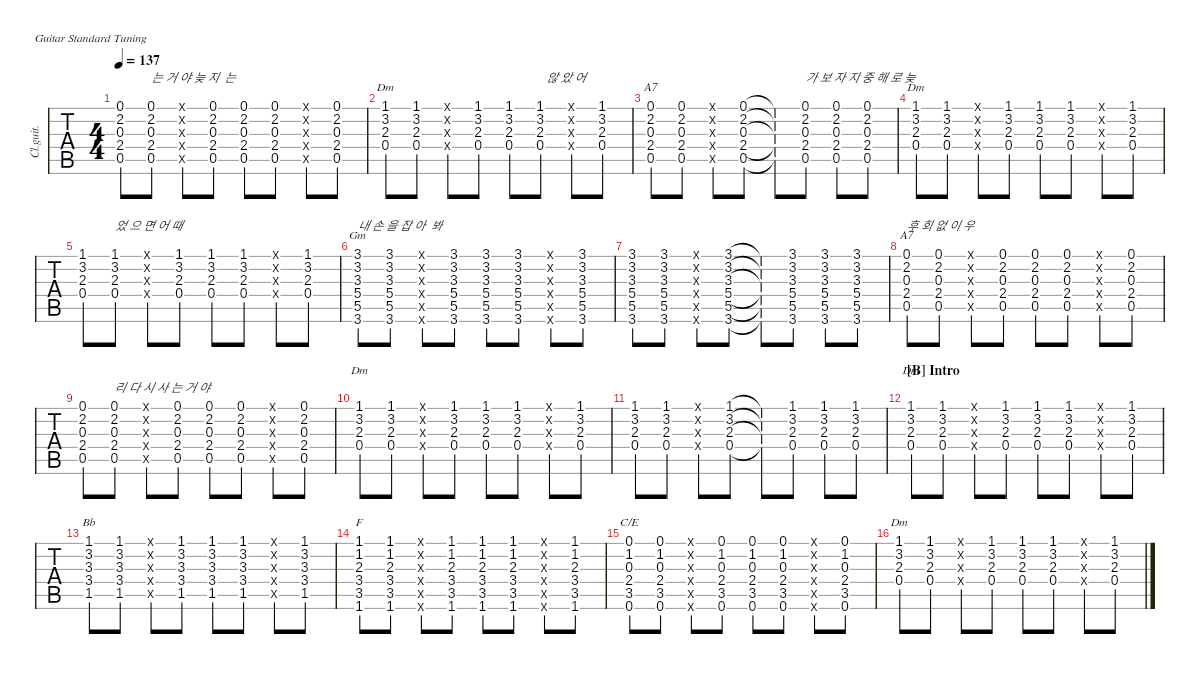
\defaultSystemsLayout 4
\hideDynamics
\bracketExtendMode nobrackets
\track ("Guitar2" "Cl.guit.") {defaultSystemsLayout 4 instrument electricguitarclean}
\staff {tabs}
\tuning (E4 B3 G3 D3 A2 E2)
\chord ("Dm" 1 3 2 0 x x) {showdiagram false showfingering false}
\chord ("Bb" 1 3 3 3 1 x) {showdiagram false showfingering false barre 1}
\chord ("F" 1 1 2 3 3 1) {showdiagram false showfingering false barre (1 1)}
\chord ("C/E" 0 1 0 2 3 0) {showdiagram false showfingering false}
\chord ("Gm" 3 3 3 5 5 3) {showdiagram false showfingering false barre (3 3 3)}
\chord ("A7" 0 2 0 2 0 x) {showdiagram false showfingering false}
\ts (4 4)
\tempo 137
\clef g2
\ks f
(0.5{acc forcenatural} 2.4{acc forcenatural} 0.3{acc forcenatural} 2.2{acc b} 0.1{acc forcenatural}).8{dy mf} (0.5{acc forcenatural} 2.4{acc forcenatural} 0.3{acc forcenatural} 2.2{acc b} 0.1{acc forcenatural}).8{txt "는 거 야 늦 지  는 "} (0.5{x acc forcenatural} 2.4{x acc forcenatural} 0.3{x acc forcenatural} 2.2{x acc b} 0.1{x acc forcenatural}).8 (0.5{acc forcenatural} 2.4{acc forcenatural} 0.3{acc forcenatural} 2.2{acc b} 0.1{acc forcenatural}).8 (0.5{acc forcenatural} 2.4{acc forcenatural} 0.3{acc forcenatural} 2.2{acc b} 0.1{acc forcenatural}).8 (0.5{acc forcenatural} 2.4{acc forcenatural} 0.3{acc forcenatural} 2.2{acc b} 0.1{acc forcenatural}).8 (0.5{x acc forcenatural} 2.4{x acc forcenatural} 0.3{x acc forcenatural} 2.2{x acc b} 0.1{x acc forcenatural}).8 (0.5{acc forcenatural} 2.4{acc forcenatural} 0.3{acc forcenatural} 2.2{acc b} 0.1{acc forcenatural}).8 |
(0.4{acc forcenatural} 2.3{acc forcenatural} 3.2{acc forcenatural} 1.1{acc forcenatural}).8{ch "Dm"} (0.4{acc forcenatural} 2.3{acc forcenatural} 3.2{acc forcenatural} 1.1{acc forcenatural}).8 (0.4{x acc forcenatural} 2.3{x acc forcenatural} 3.2{x acc forcenatural} 1.1{x acc forcenatural}).8 (0.4{acc forcenatural} 2.3{acc forcenatural} 3.2{acc forcenatural} 1.1{acc forcenatural}).8 (0.4{acc forcenatural} 2.3{acc forcenatural} 3.2{acc forcenatural} 1.1{acc forcenatural}).8 (0.4{acc forcenatural} 2.3{acc forcenatural} 3.2{acc forcenatural} 1.1{acc forcenatural}).8{txt "  않 았 어"} (0.4{x acc forcenatural} 2.3{x acc forcenatural} 3.2{x acc forcenatural} 1.1{x acc forcenatural}).8 (0.4{acc forcenatural} 2.3{acc forcenatural} 3.2{acc forcenatural} 1.1{acc forcenatural}).8 |
(0.5{acc forcenatural} 2.4{acc forcenatural} 0.3{acc forcenatural} 2.2{acc b} 0.1{acc forcenatural}).8{ch "A7"} (0.5{acc forcenatural} 2.4{acc forcenatural} 0.3{acc forcenatural} 2.2{acc b} 0.1{acc forcenatural}).8 (0.5{x acc forcenatural} 2.4{x acc forcenatural} 0.3{x acc forcenatural} 2.2{x acc b} 0.1{x acc forcenatural}).8 (0.5{acc forcenatural} 2.4{acc forcenatural} 0.3{acc forcenatural} 2.2{acc b} 0.1{acc forcenatural}).8 (0.5{t acc forcenatural} 2.4{t acc forcenatural} 0.3{t acc forcenatural} 2.2{t acc b} 0.1{t acc forcenatural}).8 (0.5{acc forcenatural} 2.4{acc forcenatural} 0.3{acc forcenatural} 2.2{acc b} 0.1{acc forcenatural}).8{txt "가 보 자 지 중 해 로 늦"} (0.5{acc forcenatural} 2.4{acc forcenatural} 0.3{acc forcenatural} 2.2{acc b} 0.1{acc forcenatural}).8 (0.5{acc forcenatural} 2.4{acc forcenatural} 0.3{acc forcenatural} 2.2{acc b} 0.1{acc forcenatural}).8 |
(0.4{acc forcenatural} 2.3{acc forcenatural} 3.2{acc forcenatural} 1.1{acc forcenatural}).8{ch "Dm"} (0.4{acc forcenatural} 2.3{acc forcenatural} 3.2{acc forcenatural} 1.1{acc forcenatural}).8 (0.4{x acc forcenatural} 2.3{x acc forcenatural} 3.2{x acc forcenatural} 1.1{x acc forcenatural}).8 (0.4{acc forcenatural} 2.3{acc forcenatural} 3.2{acc forcenatural} 1.1{acc forcenatural}).8 (0.4{acc forcenatural} 2.3{acc forcenatural} 3.2{acc forcenatural} 1.1{acc forcenatural}).8 (0.4{acc forcenatural} 2.3{acc forcenatural} 3.2{acc forcenatural} 1.1{acc forcenatural}).8 (0.4{x acc forcenatural} 2.3{x acc forcenatural} 3.2{x acc forcenatural} 1.1{x acc forcenatural}).8 (0.4{acc forcenatural} 2.3{acc forcenatural} 3.2{acc forcenatural} 1.1{acc forcenatural}).8 |
(0.4{acc forcenatural} 2.3{acc forcenatural} 3.2{acc forcenatural} 1.1{acc forcenatural}).8 (0.4{acc forcenatural} 2.3{acc forcenatural} 3.2{acc forcenatural} 1.1{acc forcenatural}).8{txt "었 으 면 어 때"} (0.4{x acc forcenatural} 2.3{x acc forcenatural} 3.2{x acc forcenatural} 1.1{x acc forcenatural}).8 (0.4{acc forcenatural} 2.3{acc forcenatural} 3.2{acc forcenatural} 1.1{acc forcenatural}).8 (0.4{acc forcenatural} 2.3{acc forcenatural} 3.2{acc forcenatural} 1.1{acc forcenatural}).8 (0.4{acc forcenatural} 2.3{acc forcenatural} 3.2{acc forcenatural} 1.1{acc forcenatural}).8 (0.4{x acc forcenatural} 2.3{x acc forcenatural} 3.2{x acc forcenatural} 1.1{x acc forcenatural}).8 (0.4{acc forcenatural} 2.3{acc forcenatural} 3.2{acc forcenatural} 1.1{acc forcenatural}).8 |
(5.4{acc forcenatural} 3.3{acc b} 3.2{acc forcenatural} 3.1{acc forcenatural} 5.5{acc forcenatural} 3.6{acc forcenatural}).8{ch "Gm" txt "내 손 을 잡 아  봐"} (5.4{acc forcenatural} 3.3{acc b} 3.2{acc forcenatural} 3.1{acc forcenatural} 5.5{acc forcenatural} 3.6{acc forcenatural}).8 (5.4{x acc forcenatural} 3.3{x acc b} 3.2{x acc forcenatural} 3.1{x acc forcenatural} 5.5{x acc forcenatural} 3.6{x acc forcenatural}).8 (5.4{acc forcenatural} 3.3{acc b} 3.2{acc forcenatural} 3.1{acc forcenatural} 5.5{acc forcenatural} 3.6{acc forcenatural}).8 (5.4{acc forcenatural} 3.3{acc b} 3.2{acc forcenatural} 3.1{acc forcenatural} 5.5{acc forcenatural} 3.6{acc forcenatural}).8 (5.4{acc forcenatural} 3.3{acc b} 3.2{acc forcenatural} 3.1{acc forcenatural} 5.5{acc forcenatural} 3.6{acc forcenatural}).8 (5.4{x acc forcenatural} 3.3{x acc b} 3.2{x acc forcenatural} 3.1{x acc forcenatural} 5.5{x acc forcenatural} 3.6{x acc forcenatural}).8 (5.4{acc forcenatural} 3.3{acc b} 3.2{acc forcenatural} 3.1{acc forcenatural} 5.5{acc forcenatural} 3.6{acc forcenatural}).8 |
(5.4{acc forcenatural} 3.3{acc b} 3.2{acc forcenatural} 3.1{acc forcenatural} 5.5{acc forcenatural} 3.6{acc forcenatural}).8 (5.4{acc forcenatural} 3.3{acc b} 3.2{acc forcenatural} 3.1{acc forcenatural} 5.5{acc forcenatural} 3.6{acc forcenatural}).8 (5.4{x acc forcenatural} 3.3{x acc b} 3.2{x acc forcenatural} 3.1{x acc forcenatural} 5.5{x acc forcenatural} 3.6{x acc forcenatural}).8 (5.4{acc forcenatural} 3.3{acc b} 3.2{acc forcenatural} 3.1{acc forcenatural} 5.5{acc forcenatural} 3.6{acc forcenatural}).8 (5.4{t acc forcenatural} 3.3{t acc b} 3.2{t acc forcenatural} 3.1{t acc forcenatural} 5.5{t acc forcenatural} 3.6{t acc forcenatural}).8 (5.4{acc forcenatural} 3.3{acc b} 3.2{acc forcenatural} 3.1{acc forcenatural} 5.5{acc forcenatural} 3.6{acc forcenatural}).8 (5.4{acc forcenatural} 3.3{acc b} 3.2{acc forcenatural} 3.1{acc forcenatural} 5.5{acc forcenatural} 3.6{acc forcenatural}).8 (5.4{acc forcenatural} 3.3{acc b} 3.2{acc forcenatural} 3.1{acc forcenatural} 5.5{acc forcenatural} 3.6{acc forcenatural}).8 |
(0.5{acc forcenatural} 2.4{acc forcenatural} 0.3{acc forcenatural} 2.2{acc b} 0.1{acc forcenatural}).8{ch "A7" txt "후 회 없 이 우"} (0.5{acc forcenatural} 2.4{acc forcenatural} 0.3{acc forcenatural} 2.2{acc b} 0.1{acc forcenatural}).8 (0.5{x acc forcenatural} 2.4{x acc forcenatural} 0.3{x acc forcenatural} 2.2{x acc b} 0.1{x acc forcenatural}).8 (0.5{acc forcenatural} 2.4{acc forcenatural} 0.3{acc forcenatural} 2.2{acc b} 0.1{acc forcenatural}).8 (0.5{acc forcenatural} 2.4{acc forcenatural} 0.3{acc forcenatural} 2.2{acc b} 0.1{acc forcenatural}).8 (0.5{acc forcenatural} 2.4{acc forcenatural} 0.3{acc forcenatural} 2.2{acc b} 0.1{acc forcenatural}).8 (0.5{x acc forcenatural} 2.4{x acc forcenatural} 0.3{x acc forcenatural} 2.2{x acc b} 0.1{x acc forcenatural}).8 (0.5{acc forcenatural} 2.4{acc forcenatural} 0.3{acc forcenatural} 2.2{acc b} 0.1{acc forcenatural}).8 |
(0.5{acc forcenatural} 2.4{acc forcenatural} 0.3{acc forcenatural} 2.2{acc b} 0.1{acc forcenatural}).8 (0.5{acc forcenatural} 2.4{acc forcenatural} 0.3{acc forcenatural} 2.2{acc b} 0.1{acc forcenatural}).8{txt "리 다 시 사 는 거 야"} (0.5{x acc forcenatural} 2.4{x acc forcenatural} 0.3{x acc forcenatural} 2.2{x acc b} 0.1{x acc forcenatural}).8 (0.5{acc forcenatural} 2.4{acc forcenatural} 0.3{acc forcenatural} 2.2{acc b} 0.1{acc forcenatural}).8 (0.5{acc forcenatural} 2.4{acc forcenatural} 0.3{acc forcenatural} 2.2{acc b} 0.1{acc forcenatural}).8 (0.5{acc forcenatural} 2.4{acc forcenatural} 0.3{acc forcenatural} 2.2{acc b} 0.1{acc forcenatural}).8 (0.5{x acc forcenatural} 2.4{x acc forcenatural} 0.3{x acc forcenatural} 2.2{x acc b} 0.1{x acc forcenatural}).8 (0.5{acc forcenatural} 2.4{acc forcenatural} 0.3{acc forcenatural} 2.2{acc b} 0.1{acc forcenatural}).8 |
(0.4{acc forcenatural} 2.3{acc forcenatural} 3.2{acc forcenatural} 1.1{acc forcenatural}).8{ch "Dm"} (0.4{acc forcenatural} 2.3{acc forcenatural} 3.2{acc forcenatural} 1.1{acc forcenatural}).8 (0.4{x acc forcenatural} 2.3{x acc forcenatural} 3.2{x acc forcenatural} 1.1{x acc forcenatural}).8 (0.4{acc forcenatural} 2.3{acc forcenatural} 3.2{acc forcenatural} 1.1{acc forcenatural}).8 (0.4{acc forcenatural} 2.3{acc forcenatural} 3.2{acc forcenatural} 1.1{acc forcenatural}).8 (0.4{acc forcenatural} 2.3{acc forcenatural} 3.2{acc forcenatural} 1.1{acc forcenatural}).8 (0.4{x acc forcenatural} 2.3{x acc forcenatural} 3.2{x acc forcenatural} 1.1{x acc forcenatural}).8 (0.4{acc forcenatural} 2.3{acc forcenatural} 3.2{acc forcenatural} 1.1{acc forcenatural}).8 |
(0.4{acc forcenatural} 2.3{acc forcenatural} 3.2{acc forcenatural} 1.1{acc forcenatural}).8 (0.4{acc forcenatural} 2.3{acc forcenatural} 3.2{acc forcenatural} 1.1{acc forcenatural}).8 (0.4{x acc forcenatural} 2.3{x acc forcenatural} 3.2{x acc forcenatural} 1.1{x acc forcenatural}).8 (0.4{acc forcenatural} 2.3{acc forcenatural} 3.2{acc forcenatural} 1.1{acc forcenatural}).8 (0.4{t acc forcenatural} 2.3{t acc forcenatural} 3.2{t acc forcenatural} 1.1{t acc forcenatural}).8 (0.4{acc forcenatural} 2.3{acc forcenatural} 3.2{acc forcenatural} 1.1{acc forcenatural}).8 (0.4{acc forcenatural} 2.3{acc forcenatural} 3.2{acc forcenatural} 1.1{acc forcenatural}).8 (0.4{acc forcenatural} 2.3{acc forcenatural} 3.2{acc forcenatural} 1.1{acc forcenatural}).8 |
\section ("B" "Intro")
(0.4{acc forcenatural} 2.3{acc forcenatural} 3.2{acc forcenatural} 1.1{acc forcenatural}).8{ch "Dm"} (0.4{acc forcenatural} 2.3{acc forcenatural} 3.2{acc forcenatural} 1.1{acc forcenatural}).8 (0.4{x acc forcenatural} 2.3{x acc forcenatural} 3.2{x acc forcenatural} 1.1{x acc forcenatural}).8 (0.4{acc forcenatural} 2.3{acc forcenatural} 3.2{acc forcenatural} 1.1{acc forcenatural}).8 (0.4{acc forcenatural} 2.3{acc forcenatural} 3.2{acc forcenatural} 1.1{acc forcenatural}).8 (0.4{acc forcenatural} 2.3{acc forcenatural} 3.2{acc forcenatural} 1.1{acc forcenatural}).8 (0.4{x acc forcenatural} 2.3{x acc forcenatural} 3.2{x acc forcenatural} 1.1{x acc forcenatural}).8 (0.4{acc forcenatural} 2.3{acc forcenatural} 3.2{acc forcenatural} 1.1{acc forcenatural}).8 |
(1.5{acc b} 3.4{acc forcenatural} 3.3{acc b} 3.2{acc forcenatural} 1.1{acc forcenatural}).8{ch "Bb"} (1.5{acc b} 3.4{acc forcenatural} 3.3{acc b} 3.2{acc forcenatural} 1.1{acc forcenatural}).8 (1.5{x acc b} 3.4{x acc forcenatural} 3.3{x acc b} 3.2{x acc forcenatural} 1.1{x acc forcenatural}).8 (1.5{acc b} 3.4{acc forcenatural} 3.3{acc b} 3.2{acc forcenatural} 1.1{acc forcenatural}).8 (1.5{acc b} 3.4{acc forcenatural} 3.3{acc b} 3.2{acc forcenatural} 1.1{acc forcenatural}).8 (1.5{acc b} 3.4{acc forcenatural} 3.3{acc b} 3.2{acc forcenatural} 1.1{acc forcenatural}).8 (1.5{x acc b} 3.4{x acc forcenatural} 3.3{x acc b} 3.2{x acc forcenatural} 1.1{x acc forcenatural}).8 (1.5{acc b} 3.4{acc forcenatural} 3.3{acc b} 3.2{acc forcenatural} 1.1{acc forcenatural}).8 |
(1.6{acc forcenatural} 3.5{acc forcenatural} 3.4{acc forcenatural} 2.3{acc forcenatural} 1.2{acc forcenatural} 1.1{acc forcenatural}).8{ch "F"} (1.6{acc forcenatural} 3.5{acc forcenatural} 3.4{acc forcenatural} 2.3{acc forcenatural} 1.2{acc forcenatural} 1.1{acc forcenatural}).8 (1.6{x acc forcenatural} 3.5{x acc forcenatural} 3.4{x acc forcenatural} 2.3{x acc forcenatural} 1.2{x acc forcenatural} 1.1{x acc forcenatural}).8 (1.6{acc forcenatural} 3.5{acc forcenatural} 3.4{acc forcenatural} 2.3{acc forcenatural} 1.2{acc forcenatural} 1.1{acc forcenatural}).8 (1.6{acc forcenatural} 3.5{acc forcenatural} 3.4{acc forcenatural} 2.3{acc forcenatural} 1.2{acc forcenatural} 1.1{acc forcenatural}).8 (1.6{acc forcenatural} 3.5{acc forcenatural} 3.4{acc forcenatural} 2.3{acc forcenatural} 1.2{acc forcenatural} 1.1{acc forcenatural}).8 (1.6{x acc forcenatural} 3.5{x acc forcenatural} 3.4{x acc forcenatural} 2.3{x acc forcenatural} 1.2{x acc forcenatural} 1.1{x acc forcenatural}).8 (1.6{acc forcenatural} 3.5{acc forcenatural} 3.4{acc forcenatural} 2.3{acc forcenatural} 1.2{acc forcenatural} 1.1{acc forcenatural}).8 |
(3.5{acc forcenatural} 0.6{acc forcenatural} 2.4{acc forcenatural} 0.3{acc forcenatural} 1.2{acc forcenatural} 0.1{acc forcenatural}).8{ch "C/E"} (3.5{acc forcenatural} 0.6{acc forcenatural} 2.4{acc forcenatural} 0.3{acc forcenatural} 1.2{acc forcenatural} 0.1{acc forcenatural}).8 (3.5{x acc forcenatural} 0.6{x acc forcenatural} 2.4{x acc forcenatural} 0.3{x acc forcenatural} 1.2{x acc forcenatural} 0.1{x acc forcenatural}).8 (3.5{acc forcenatural} 0.6{acc forcenatural} 2.4{acc forcenatural} 0.3{acc forcenatural} 1.2{acc forcenatural} 0.1{acc forcenatural}).8 (3.5{acc forcenatural} 0.6{acc forcenatural} 2.4{acc forcenatural} 0.3{acc forcenatural} 1.2{acc forcenatural} 0.1{acc forcenatural}).8 (3.5{acc forcenatural} 0.6{acc forcenatural} 2.4{acc forcenatural} 0.3{acc forcenatural} 1.2{acc forcenatural} 0.1{acc forcenatural}).8 (3.5{x acc forcenatural} 0.6{x acc forcenatural} 2.4{x acc forcenatural} 0.3{x acc forcenatural} 1.2{x acc forcenatural} 0.1{x acc forcenatural}).8 (3.5{acc forcenatural} 0.6{acc forcenatural} 2.4{acc forcenatural} 0.3{acc forcenatural} 1.2{acc forcenatural} 0.1{acc forcenatural}).8 |
(0.4{acc forcenatural} 2.3{acc forcenatural} 3.2{acc forcenatural} 1.1{acc forcenatural}).8{ch "Dm"} (0.4{acc forcenatural} 2.3{acc forcenatural} 3.2{acc forcenatural} 1.1{acc forcenatural}).8 (0.4{x acc forcenatural} 2.3{x acc forcenatural} 3.2{x acc forcenatural} 1.1{x acc forcenatural}).8 (0.4{acc forcenatural} 2.3{acc forcenatural} 3.2{acc forcenatural} 1.1{acc forcenatural}).8 (0.4{acc forcenatural} 2.3{acc forcenatural} 3.2{acc forcenatural} 1.1{acc forcenatural}).8 (0.4{acc forcenatural} 2.3{acc forcenatural} 3.2{acc forcenatural} 1.1{acc forcenatural}).8 (0.4{x acc forcenatural} 2.3{x acc forcenatural} 3.2{x acc forcenatural} 1.1{x acc forcenatural}).8 (0.4{acc forcenatural} 2.3{acc forcenatural} 3.2{acc forcenatural} 1.1{acc forcenatural}).8
